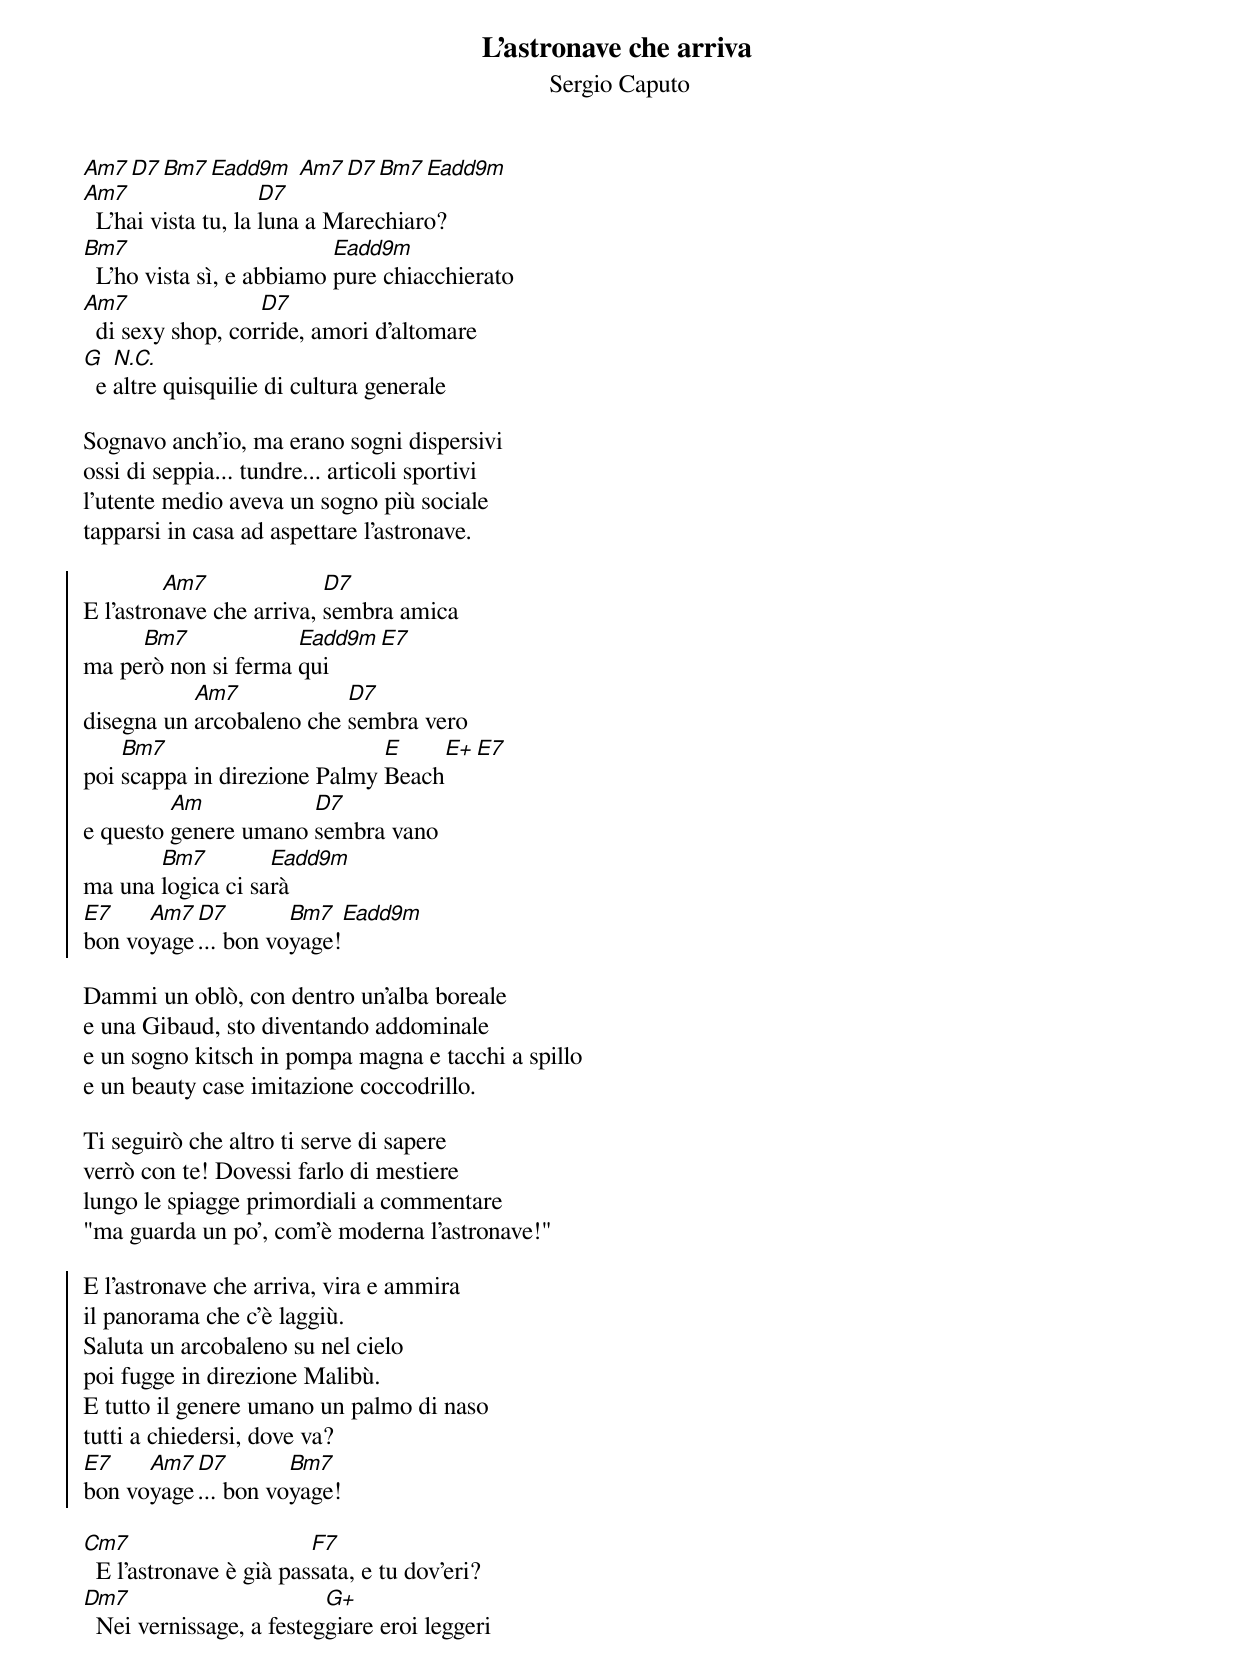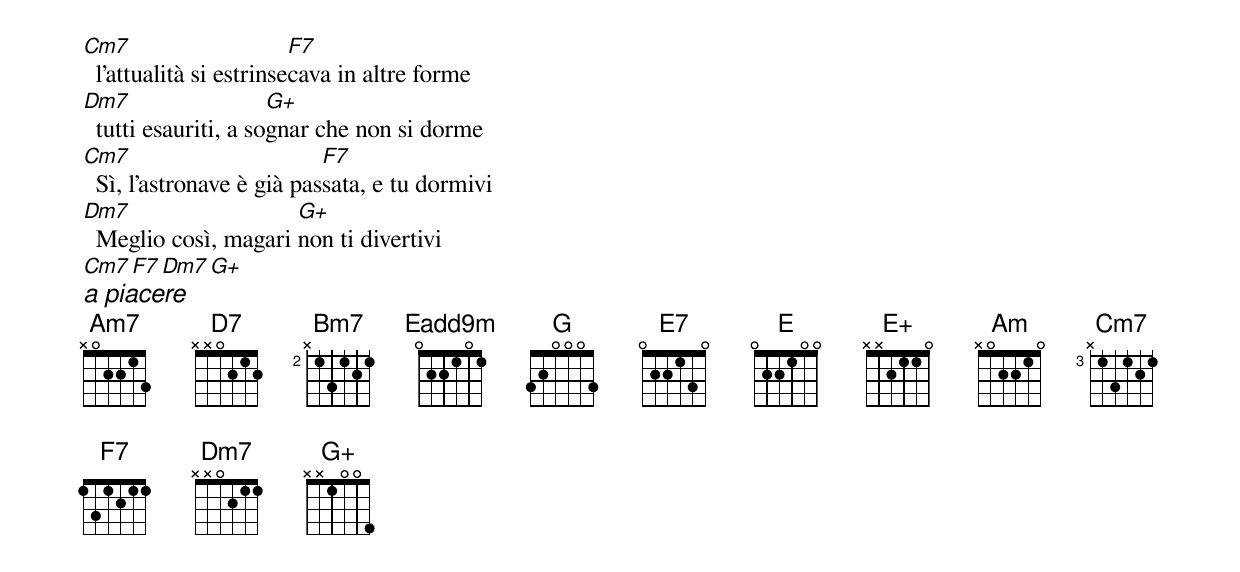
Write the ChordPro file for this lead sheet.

{title: L'astronave che arriva}
{subtitle: Sergio Caputo}
{define: Eadd9m base-fret 0 frets 0 2 2 1 0 1}
[Am7][D7][Bm7][Eadd9m] [Am7][D7][Bm7][Eadd9m]
[Am7]  L'hai vista tu, la [D7]luna a Marechiaro?
[Bm7]  L'ho vista sì, e abbiamo [Eadd9m]pure chiacchierato
[Am7]  di sexy shop, cor[D7]ride, amori d'altomare
[G]  e [N.C.]altre quisquilie di cultura generale

Sognavo anch'io, ma erano sogni dispersivi
ossi di seppia... tundre... articoli sportivi
l'utente medio aveva un sogno più sociale
tapparsi in casa ad aspettare l'astronave.

{soc}
E l'astro[Am7]nave che arriva, [D7]sembra amica
ma pe[Bm7]rò non si ferma [Eadd9m]qui[E7]
disegna un [Am7]arcobaleno che [D7]sembra vero
poi [Bm7]scappa in direzione Palmy [E]Beach[E+][E7]
e questo [Am]genere umano [D7]sembra vano
ma una [Bm7]logica ci sa[Eadd9m]rà
[E7]bon vo[Am7]yage[D7]... bon vo[Bm7]yage![Eadd9m]
{eoc}

Dammi un oblò, con dentro un'alba boreale
e una Gibaud, sto diventando addominale
e un sogno kitsch in pompa magna e tacchi a spillo
e un beauty case imitazione coccodrillo.

Ti seguirò che altro ti serve di sapere
verrò con te! Dovessi farlo di mestiere
lungo le spiagge primordiali a commentare
"ma guarda un po', com'è moderna l'astronave!"

{soc}
E l'astronave che arriva, vira e ammira
il panorama che c'è laggiù.
Saluta un arcobaleno su nel cielo
poi fugge in direzione Malibù.
E tutto il genere umano un palmo di naso
tutti a chiedersi, dove va?
[E7]bon vo[Am7]yage[D7]... bon vo[Bm7]yage!
{eoc}

[Cm7]  E l'astronave è già pas[F7]sata, e tu dov'eri?
[Dm7]  Nei vernissage, a festeg[G+]giare eroi leggeri
[Cm7]  l'attualità si estrinse[F7]cava in altre forme
[Dm7]  tutti esauriti, a so[G+]gnar che non si dorme
[Cm7]  Sì, l'astronave è già pas[F7]sata, e tu dormivi
[Dm7]  Meglio così, magari [G+]non ti divertivi
[Cm7][F7][Dm7][G+]
{ci: a piacere}
